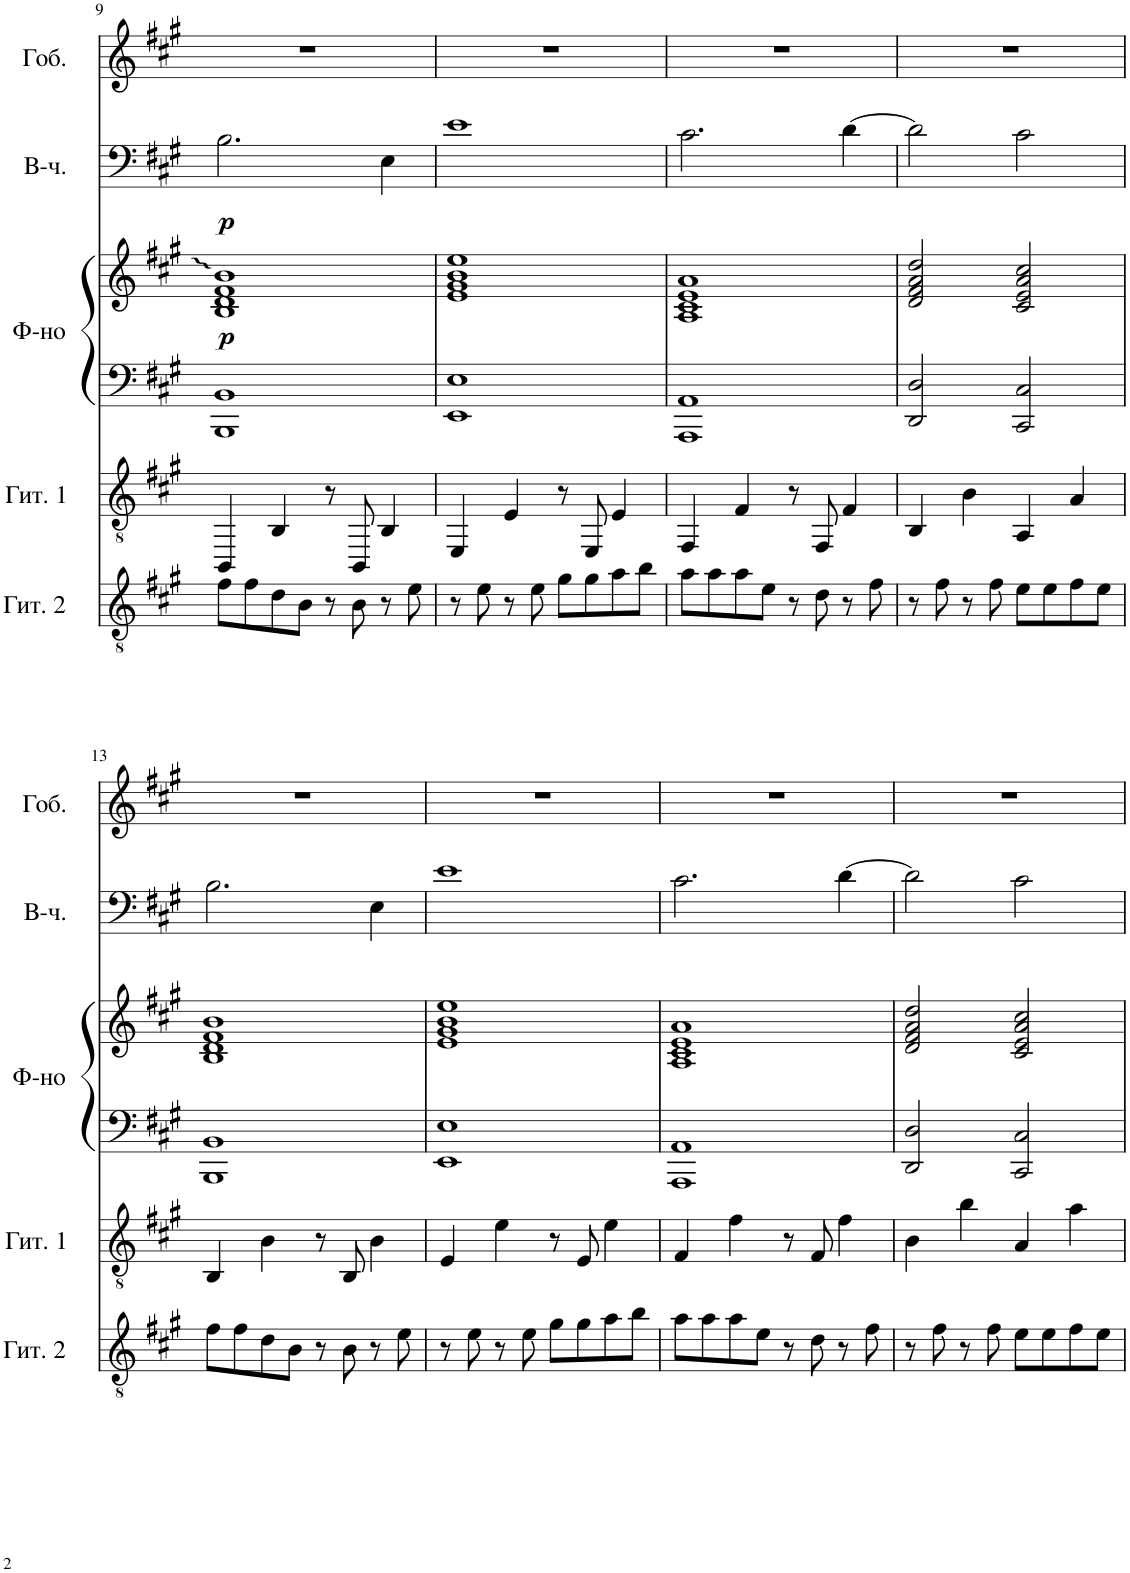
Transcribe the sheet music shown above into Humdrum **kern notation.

**kern	**kern	**kern	**kern	**dynam	**kern	**dynam	**kern
*part5	*part4	*part3	*part3	*part3	*part2	*part2	*part1
*staff6	*staff5	*staff4	*staff3	*staff3/4	*staff2	*staff2	*staff1
*I"Акустическая гитара 2	*I"Акустическая гитара 1	*I"Фортепиано	*	*	*I"Виолончель	*	*I"Гобой
!!LO:PB:g=z
*clefGv2	*clefGv2	*clefF4	*clefG2	*	*clefF4	*	*clefG2
*k[f#c#g#]	*k[f#c#g#]	*k[f#c#g#]	*k[f#c#g#]	*	*k[f#c#g#]	*	*k[f#c#g#]
*M4/4	*M4/4	*M4/4	*M4/4	*	*M4/4	*	*M4/4
=9	=9	=9	=9	=9	=9	=9	=9
!	!	!	!	!LO:DY:b	!	!LO:DY:b	!
8f#\L	4BBB/	1BBB 1BB	1B 1d 1f# 1b	p	2.B\	p	1r
8f#\	.	.	.	.	.	.	.
8d\	4BB/	.	.	.	.	.	.
8B\J	.	.	.	.	.	.	.
8r	8r	.	.	.	.	.	.
8B\	8BBB/	.	.	.	.	.	.
8r	4BB/	.	.	.	4E\	.	.
8e\	.	.	.	.	.	.	.
=10	=10	=10	=10	=10	=10	=10	=10
8r	4EE/	1EE 1E	1e 1g# 1b 1ee	.	1e	.	1r
8e\	.	.	.	.	.	.	.
8r	4E/	.	.	.	.	.	.
8e\	.	.	.	.	.	.	.
8g#\L	8r	.	.	.	.	.	.
8g#\	8EE/	.	.	.	.	.	.
8a\	4E/	.	.	.	.	.	.
8b\J	.	.	.	.	.	.	.
=11	=11	=11	=11	=11	=11	=11	=11
8a\L	4FF#/	1AAA 1AA	1A 1c# 1e 1a	.	2.c#\	.	1r
8a\	.	.	.	.	.	.	.
8a\	4F#/	.	.	.	.	.	.
8e\J	.	.	.	.	.	.	.
8r	8r	.	.	.	.	.	.
8d\	8FF#/	.	.	.	.	.	.
8r	4F#/	.	.	.	[4d\	.	.
8f#\	.	.	.	.	.	.	.
=12	=12	=12	=12	=12	=12	=12	=12
8r	4BB/	2DD/ 2D/	2d/ 2f#/ 2a/ 2dd/	.	2d\]	.	1r
8f#\	.	.	.	.	.	.	.
8r	4B\	.	.	.	.	.	.
8f#\	.	.	.	.	.	.	.
8e\L	4AA/	2CC#/ 2C#/	2c#/ 2e/ 2a/ 2cc#/	.	2c#\	.	.
8e\	.	.	.	.	.	.	.
8f#\	4A/	.	.	.	.	.	.
8e\J	.	.	.	.	.	.	.
!!LO:LB:g=z
=13	=13	=13	=13	=13	=13	=13	=13
8f#\L	4BB/	1BBB 1BB	1B 1d 1f# 1b	.	2.B\	.	1r
8f#\	.	.	.	.	.	.	.
8d\	4B\	.	.	.	.	.	.
8B\J	.	.	.	.	.	.	.
8r	8r	.	.	.	.	.	.
8B\	8BB/	.	.	.	.	.	.
8r	4B\	.	.	.	4E\	.	.
8e\	.	.	.	.	.	.	.
=14	=14	=14	=14	=14	=14	=14	=14
8r	4E/	1EE 1E	1e 1g# 1b 1ee	.	1e	.	1r
8e\	.	.	.	.	.	.	.
8r	4e\	.	.	.	.	.	.
8e\	.	.	.	.	.	.	.
8g#\L	8r	.	.	.	.	.	.
8g#\	8E/	.	.	.	.	.	.
8a\	4e\	.	.	.	.	.	.
8b\J	.	.	.	.	.	.	.
=15	=15	=15	=15	=15	=15	=15	=15
8a\L	4F#/	1AAA 1AA	1A 1c# 1e 1a	.	2.c#\	.	1r
8a\	.	.	.	.	.	.	.
8a\	4f#\	.	.	.	.	.	.
8e\J	.	.	.	.	.	.	.
8r	8r	.	.	.	.	.	.
8d\	8F#/	.	.	.	.	.	.
8r	4f#\	.	.	.	[4d\	.	.
8f#\	.	.	.	.	.	.	.
=16	=16	=16	=16	=16	=16	=16	=16
8r	4B\	2DD/ 2D/	2d/ 2f#/ 2a/ 2dd/	.	2d\]	.	1r
8f#\	.	.	.	.	.	.	.
8r	4b\	.	.	.	.	.	.
8f#\	.	.	.	.	.	.	.
8e\L	4A/	2CC#/ 2C#/	2c#/ 2e/ 2a/ 2cc#/	.	2c#\	.	.
8e\	.	.	.	.	.	.	.
8f#\	4a\	.	.	.	.	.	.
8e\J	.	.	.	.	.	.	.
=	=	=	=	=	=	=	=
*-	*-	*-	*-	*-	*-	*-	*-
